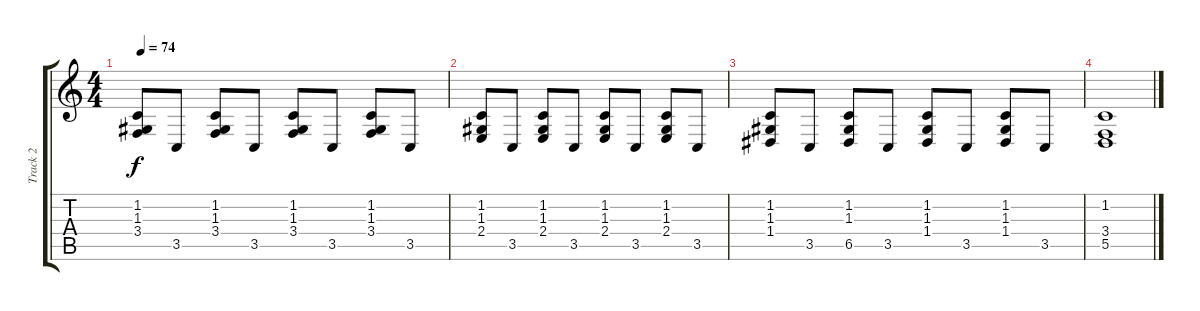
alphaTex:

\track ("Track 2" "Track 2") {instrument acousticgrandpiano}
\staff {score tabs}
\tuning (E4 B3 G3 D3 A2 E2) {hide}
\ts (4 4)
\tempo 74
\clef g2
\ks c
(1.2 1.3 3.4).8{dy f} 3.5.8 (1.2 1.3 3.4).8 3.5.8 (1.2 1.3 3.4).8 3.5.8 (1.2 1.3 3.4).8 3.5.8 |
(1.2 1.3 2.4).8 3.5.8 (1.2 1.3 2.4).8 3.5.8 (1.2 1.3 2.4).8 3.5.8 (1.2 1.3 2.4).8 3.5.8 |
(1.2 1.3 1.4).8 3.5.8 (1.2 1.3 6.5).8 3.5.8 (1.2 1.3 1.4).8 3.5.8 (1.2 1.3 1.4).8 3.5.8 |
(1.2 3.4 5.5).1
